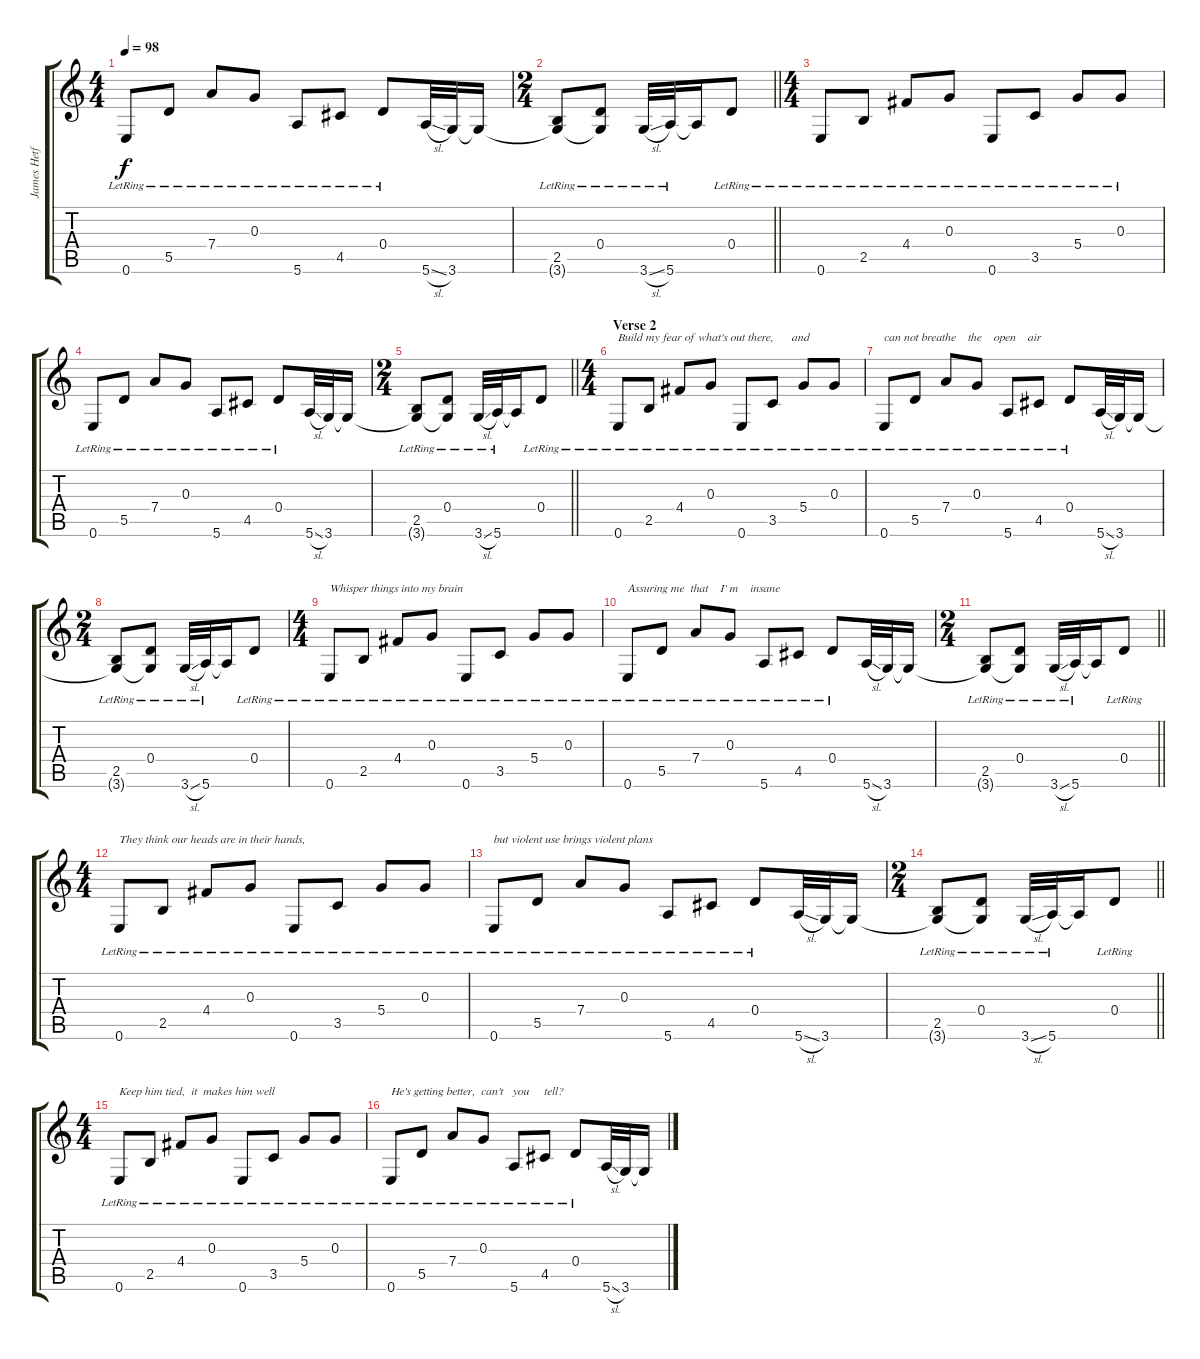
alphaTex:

\track ("James Hetfield" "James Hetf") {instrument electricguitarclean}
\staff {score tabs}
\tuning (E4 B3 G3 D3 A2 E2) {hide}
\ts (4 4)
\tempo 98
\clef g2
\ks c
0.6{lr}.8{dy f} 5.5{lr}.8 7.4{lr}.8 0.3{lr}.8 5.6{lr}.8 4.5{lr}.8 0.4{lr}.8 5.6{sl}.32 3.6.32 3.6{t}.16 |
\ts (2 4)
\barLineRight lightlight
(2.5{lr} 3.6{t}).8 (0.4{lr} 3.6{t}).8 3.6{sl lr}.32 5.6{lr}.32 5.6{t}.16 0.4{lr}.8 |
\ts (4 4)
0.6{lr}.8 2.5{lr}.8 4.4{lr}.8 0.3{lr}.8 0.6{lr}.8 3.5{lr}.8 5.4{lr}.8 0.3{lr}.8 |
0.6{lr}.8 5.5{lr}.8 7.4{lr}.8 0.3{lr}.8 5.6{lr}.8 4.5{lr}.8 0.4{lr}.8 5.6{sl}.32 3.6.32 3.6{t}.16 |
\ts (2 4)
\barLineRight lightlight
(2.5{lr} 3.6{t}).8 (0.4{lr} 3.6{t}).8 3.6{sl lr}.32 5.6{lr}.32 5.6{t}.16 0.4{lr}.8 |
\ts (4 4)
\section ("" "Verse 2")
0.6{lr}.8{txt "Build my fear of what's out there,      and    "} 2.5{lr}.8 4.4{lr}.8 0.3{lr}.8 0.6{lr}.8 3.5{lr}.8 5.4{lr}.8 0.3{lr}.8 |
0.6{lr}.8{txt "can not breathe    the    open    air "} 5.5{lr}.8 7.4{lr}.8 0.3{lr}.8 5.6{lr}.8 4.5{lr}.8 0.4{lr}.8 5.6{sl}.32 3.6.32 3.6{t}.16 |
\ts (2 4)
(2.5{lr} 3.6{t}).8 (0.4{lr} 3.6{t}).8 3.6{sl lr}.32 5.6{lr}.32 5.6{t}.16 0.4{lr}.8 |
\ts (4 4)
0.6{lr}.8{txt "Whisper things into my brain "} 2.5{lr}.8 4.4{lr}.8 0.3{lr}.8 0.6{lr}.8 3.5{lr}.8 5.4{lr}.8 0.3{lr}.8 |
0.6{lr}.8{txt "Assuring me  that    I' m    insane"} 5.5{lr}.8 7.4{lr}.8 0.3{lr}.8 5.6{lr}.8 4.5{lr}.8 0.4{lr}.8 5.6{sl}.32 3.6.32 3.6{t}.16 |
\ts (2 4)
\barLineRight lightlight
(2.5{lr} 3.6{t}).8 (0.4{lr} 3.6{t}).8 3.6{sl lr}.32 5.6{lr}.32 5.6{t}.16 0.4{lr}.8 |
\ts (4 4)
0.6{lr}.8{txt "They think our heads are in their hands,"} 2.5{lr}.8 4.4{lr}.8 0.3{lr}.8 0.6{lr}.8 3.5{lr}.8 5.4{lr}.8 0.3{lr}.8 |
0.6{lr}.8{txt "but violent use brings violent plans"} 5.5{lr}.8 7.4{lr}.8 0.3{lr}.8 5.6{lr}.8 4.5{lr}.8 0.4{lr}.8 5.6{sl}.32 3.6.32 3.6{t}.16 |
\ts (2 4)
\barLineRight lightlight
(2.5{lr} 3.6{t}).8 (0.4{lr} 3.6{t}).8 3.6{sl lr}.32 5.6{lr}.32 5.6{t}.16 0.4{lr}.8 |
\ts (4 4)
0.6{lr}.8{txt "Keep him tied,  it  makes him well "} 2.5{lr}.8 4.4{lr}.8 0.3{lr}.8 0.6{lr}.8 3.5{lr}.8 5.4{lr}.8 0.3{lr}.8 |
0.6{lr}.8{txt "He's getting better,  can't   you     tell?"} 5.5{lr}.8 7.4{lr}.8 0.3{lr}.8 5.6{lr}.8 4.5{lr}.8 0.4{lr}.8 5.6{sl}.32 3.6.32 3.6{t}.16
